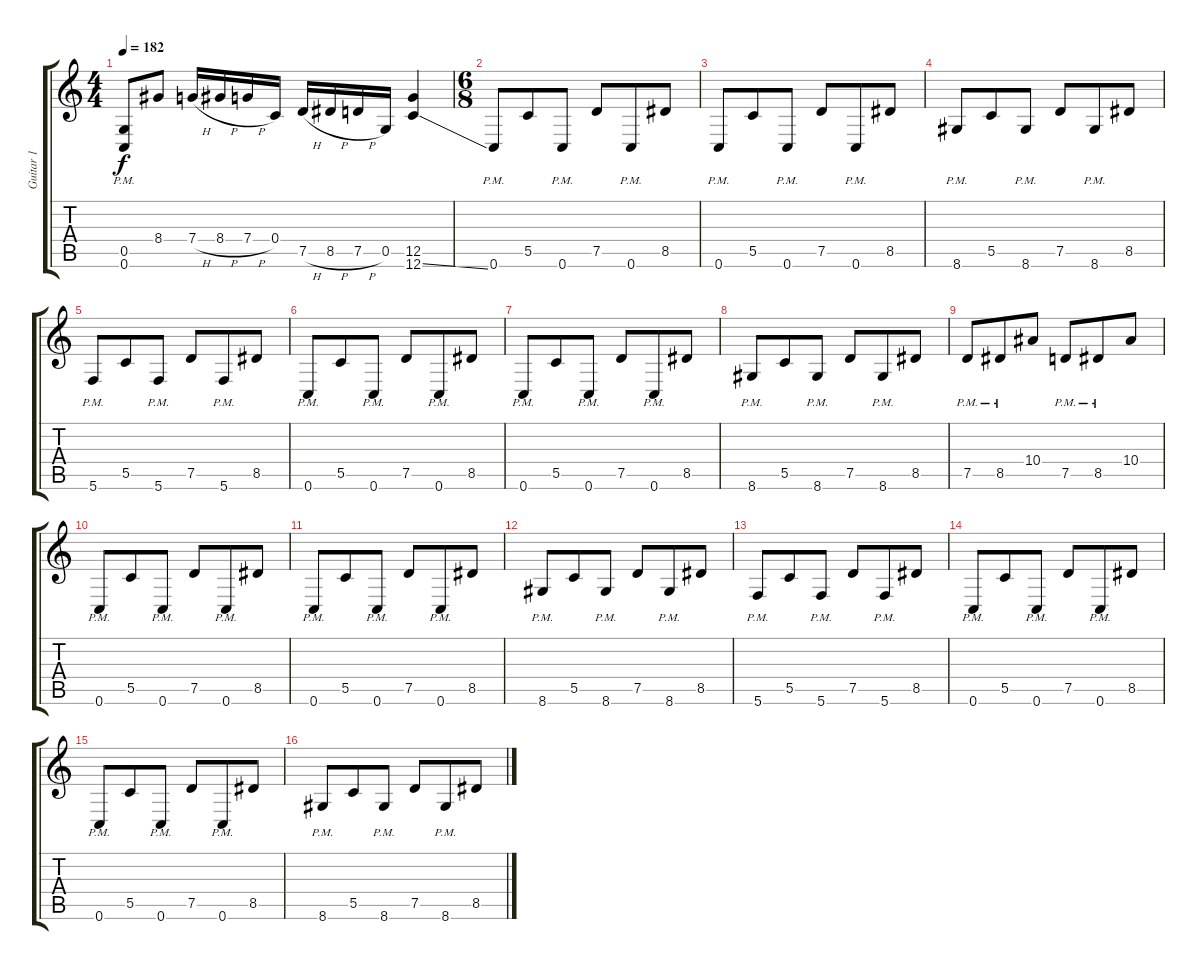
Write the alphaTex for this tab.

\track ("Guitar 1" "Guitar 1") {instrument overdrivenguitar}
\staff {score tabs}
\tuning (D4 A3 F3 C3 G2 C2) {hide}
\ts (4 4)
\tempo 182
\clef g2
\ks c
(0.5{pm} 0.6{pm}).8{dy f} 8.4.8 7.4{h}.16 8.4{h}.16 7.4{h}.16 0.4.16 7.5{h}.16 8.5{h}.16 7.5{h}.16 0.5.16 (12.5 12.6{ss}).4 |
\ts (6 8)
0.6{pm}.8 5.5.8 0.6{pm}.8 7.5.8 0.6{pm}.8 8.5.8 |
0.6{pm}.8 5.5.8 0.6{pm}.8 7.5.8 0.6{pm}.8 8.5.8 |
8.6{pm}.8 5.5.8 8.6{pm}.8 7.5.8 8.6{pm}.8 8.5.8 |
5.6{pm}.8 5.5.8 5.6{pm}.8 7.5.8 5.6{pm}.8 8.5.8 |
0.6{pm}.8 5.5.8 0.6{pm}.8 7.5.8 0.6{pm}.8 8.5.8 |
0.6{pm}.8 5.5.8 0.6{pm}.8 7.5.8 0.6{pm}.8 8.5.8 |
8.6{pm}.8 5.5.8 8.6{pm}.8 7.5.8 8.6{pm}.8 8.5.8 |
7.5{pm}.8 8.5{pm}.8 10.4.8 7.5{pm}.8 8.5{pm}.8 10.4.8 |
0.6{pm}.8 5.5.8 0.6{pm}.8 7.5.8 0.6{pm}.8 8.5.8 |
0.6{pm}.8 5.5.8 0.6{pm}.8 7.5.8 0.6{pm}.8 8.5.8 |
8.6{pm}.8 5.5.8 8.6{pm}.8 7.5.8 8.6{pm}.8 8.5.8 |
5.6{pm}.8 5.5.8 5.6{pm}.8 7.5.8 5.6{pm}.8 8.5.8 |
0.6{pm}.8 5.5.8 0.6{pm}.8 7.5.8 0.6{pm}.8 8.5.8 |
0.6{pm}.8 5.5.8 0.6{pm}.8 7.5.8 0.6{pm}.8 8.5.8 |
8.6{pm}.8 5.5.8 8.6{pm}.8 7.5.8 8.6{pm}.8 8.5.8
